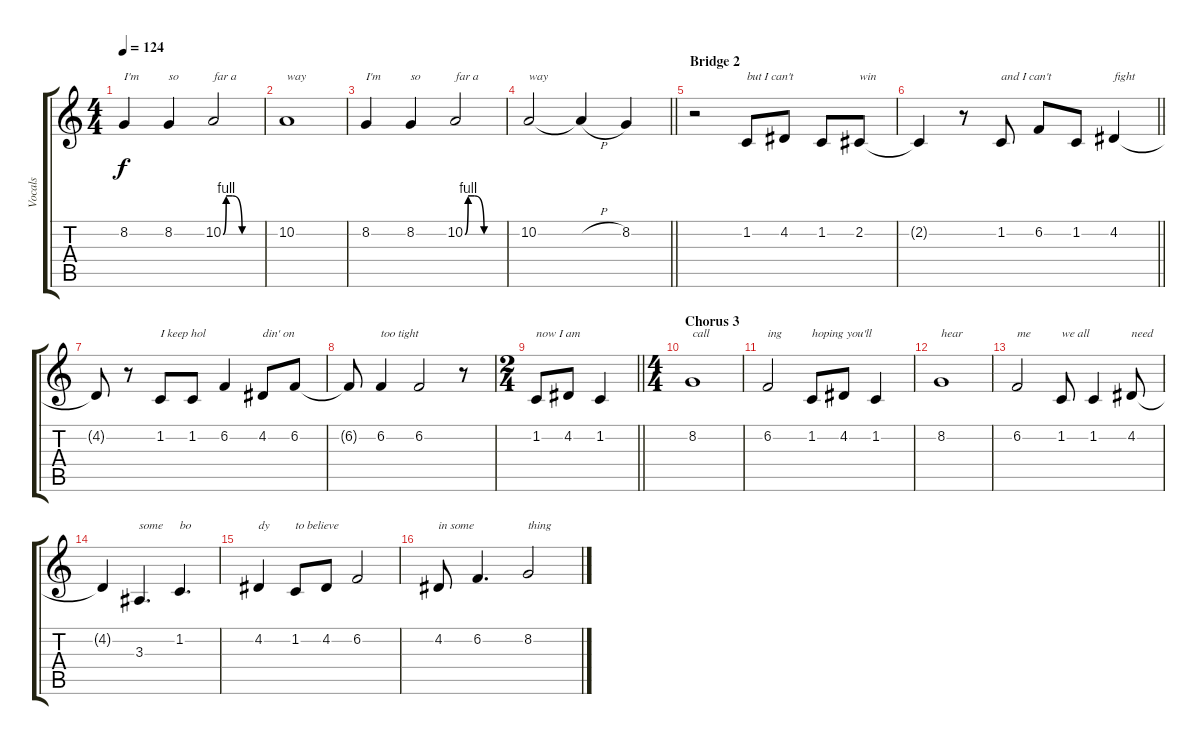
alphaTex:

\track ("Vocals" "Vocals") {instrument synthvoice}
\staff {score tabs}
\tuning (E4 B3 G3 D3 A2 E2) {hide}
\ts (4 4)
\tempo 124
\clef g2
\ks c
8.2.4{txt "I'm" dy f} 8.2.4{txt "so"} 10.2{be (custom 0 0 5 4 15 4 30 0 60 0)}.2{txt "far a"} |
10.2.1{txt "way"} |
8.2.4{txt "I'm"} 8.2.4{txt "so"} 10.2{be (custom 0 0 5 4 15 4 30 0 60 0)}.2{txt "far a"} |
\barLineRight lightlight
10.2.2{txt "way"} 10.2{h t}.4 8.2.4 |
\section ("" "Bridge 2")
r.2 1.2.8{txt "but I can't"} 4.2.8 1.2.8 2.2.8{txt "win"} |
\barLineRight lightlight
2.2{t}.4 r.8 1.2.8{txt "and I can't"} 6.2.8 1.2.8 4.2.4{txt "fight"} |
4.2{t}.8 r.8 1.2.8{txt "I keep hol"} 1.2.8 6.2.4 4.2.8{txt "din' on"} 6.2.8 |
6.2{t}.8 6.2.4{txt "too tight"} 6.2.2 r.8 |
\ts (2 4)
\barLineRight lightlight
1.2.8{txt "now I am"} 4.2.8 1.2.4 |
\ts (4 4)
\section ("" "Chorus 3")
8.2.1{txt "call"} |
6.2.2{txt "ing"} 1.2.8{txt "hoping you'll"} 4.2.8 1.2.4 |
8.2.1{txt "hear"} |
6.2.2{txt "me"} 1.2.8{txt "we all"} 1.2.4 4.2.8{txt "need"} |
4.2{t}.4 3.3.4{d txt "some"} 1.2.4{d txt "bo"} |
4.2.4{txt "dy"} 1.2.8{txt "to believe"} 4.2.8 6.2.2 |
4.2.8{txt "in some"} 6.2.4{d} 8.2.2{txt "thing"}
